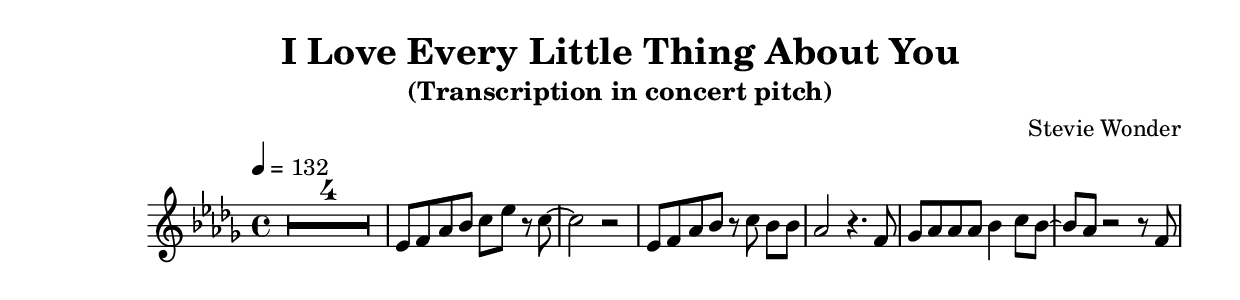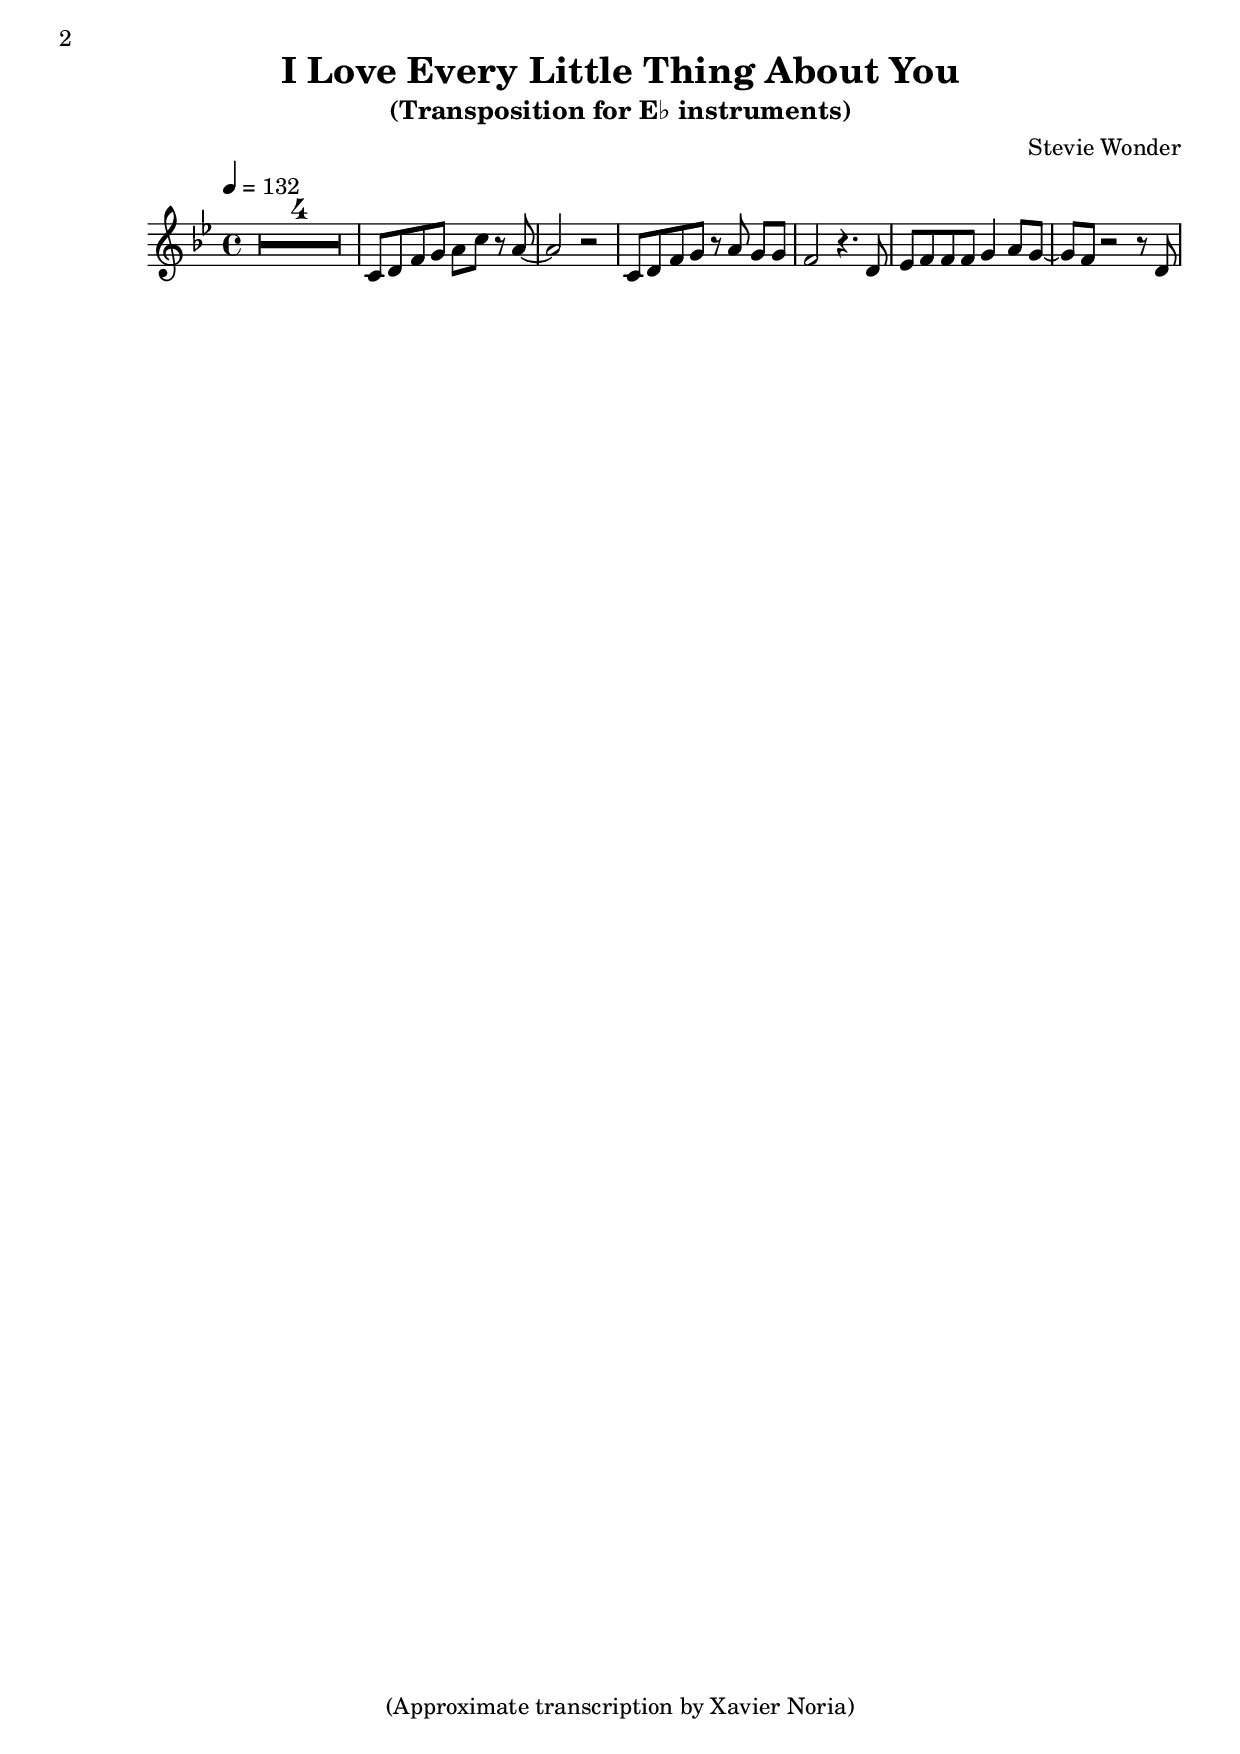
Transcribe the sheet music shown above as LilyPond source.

\version "2.16.1"

\include "english.ly"

\header {
  title    = "I Love Every Little Thing About You"
  composer = "Stevie Wonder"
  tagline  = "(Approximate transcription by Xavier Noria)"
}

melody = \relative c' {
  \clef treble
  \key df \major
  \time 4/4
  \tempo 4 = 132

  \compressFullBarRests
  \override MultiMeasureRest #'expand-limit = #2
  \override Glissando #'style = #'zigzag


  % --- Introduction -----------------------------------------------------------

  % 1 ~ 0:00
  R1*4 |


  % --- First Verse ------------------------------------------------------------

  % 5 ~ 0:09
  ef8 f af bf c ef r c ~ |

  % 6 ~ 
  c2 r |

  % 7 ~
  ef,8 f af bf r c bf[ bf] |

  % 8 ~
  af2 r4. f8 |

  % 9 ~
  gf af af af bf4 c8 bf8 ~ |

  % 10 ~
  bf8 af r2 r8 f8 |

  % 11 ~
  
}

\bookpart {
  \header {
    subtitle = "(Transcription in concert pitch)"
  }

  \score {
    { \melody }
  }
}

\bookpart {
  \header {
    subtitle = "(Transposition for E♭ instruments)"
  }

  \score {
    { \transpose ef c \melody } % "ds" because "ef" yields a weird key
  }
}
